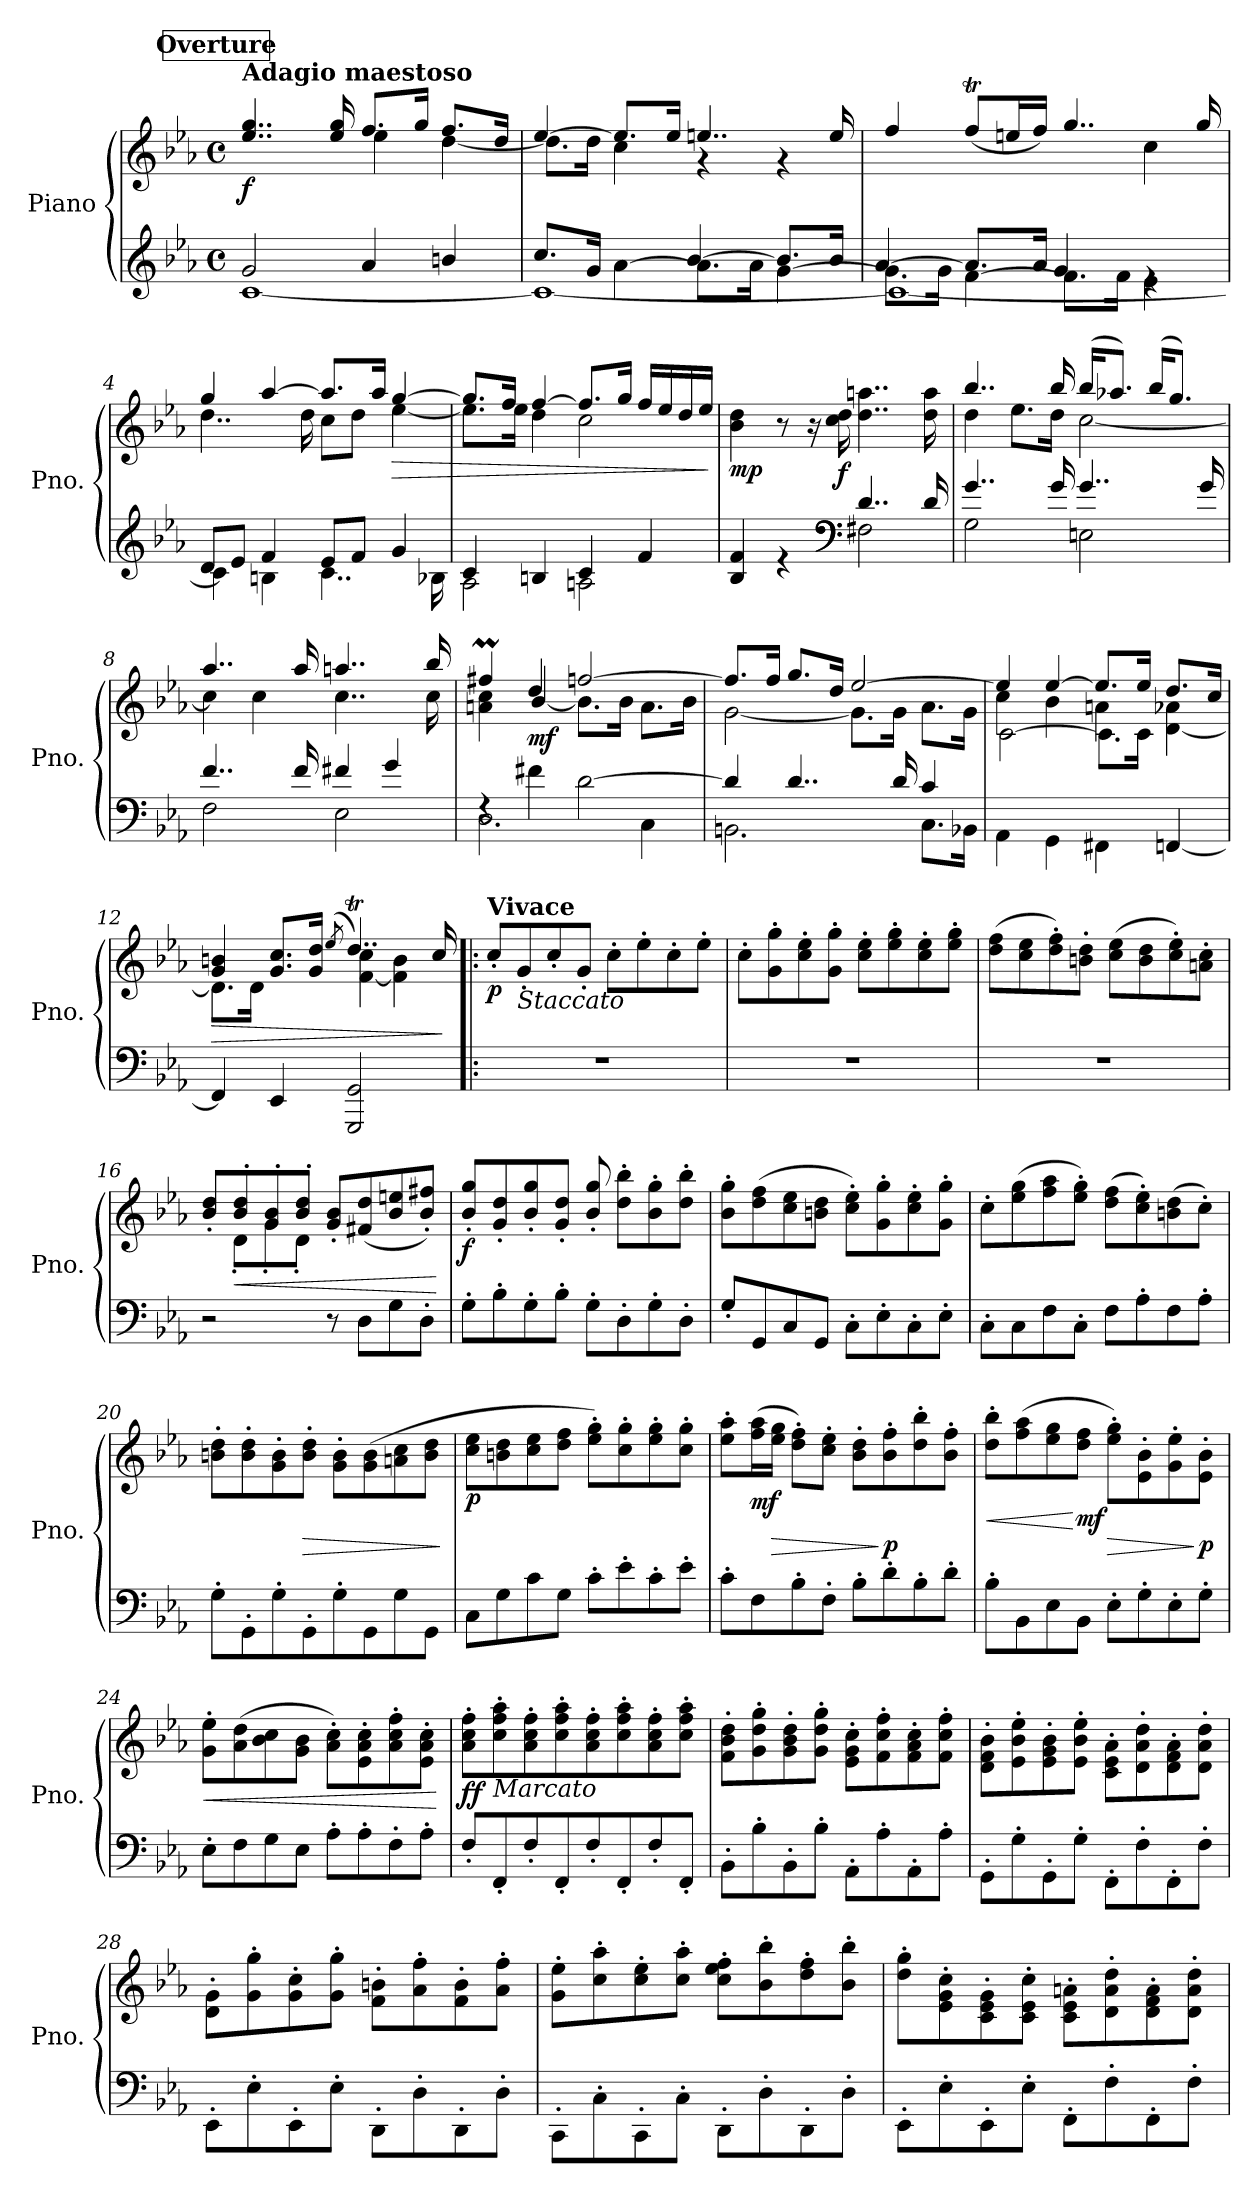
**kern	**kern	**dynam
*part1	*part1	*part1
*staff2	*staff1	*staff1/2
*I"Piano	*	*
*I'Pno.	*	*
*clefG2	*clefG2	*
*k[b-e-a-]	*k[b-e-a-]	*
*M4/4	*M4/4	*
*met(c)	*met(c)	*
!!LO:REH:place=s1:a:B:fs=14:t=Overture
=1	=1	=1
*^	*^	*
!	!	!LO:TX:a:B:t=Adagio maestoso	!	!
!	!	!	!	!LO:DY:b
2g/	[1c	4..ee-/ 4..gg/	2ryy	f
.	.	16ee-/ 16gg/	.	.
4a-/	.	8.ff/L	4ee-\	.
.	.	16gg/Jk	.	.
4bn/	.	8.ff/L	[4dd\	.
.	.	16dd/Jk	.	.
=2	=2	=2	=2	=2
*	*^	*	*	*
8.cc/L	1c_	2ryy	[4ee-/	8.dd\L]	.
16g/Jk	.	.	.	16dd\Jk	.
[4a-\	.	.	8.ee-/L]	4cc\	.
.	.	.	16ee-/Jk	.	.
8.a-\L]	.	[4b-/	4..een/	4r	.
16a-\Jk	.	.	.	.	.
[4g\	.	8.b-/L]	.	4r	.
.	.	16b-/Jk	16ee/	.	.
=3	=3	=3	=3	=3	=3
8.g\L]	1c_	[4a-/	4ff/	2.ryy	.
16g\Jk	.	.	.	.	.
[4f\	.	8.a-/L]	(>8ffT/L	.	.
.	.	.	16een/L	.	.
.	.	16a-/Jk	16ff/JJ)	.	.
8.f\L]	.	4g/	4..gg/	.	.
16f\Jk	.	.	.	.	.
4e-\	.	4re	.	4cc\	.
.	.	.	16gg/	.	.
*	*v	*v	*	*	*
!!LO:LB:g=z	!!
=4	=4	=4	=4	=4
8d/L	4c\]	4gg/	4..dd\	.
8e-/J	.	.	.	.
4f/	4Bn\	[4aa-/	.	.
.	.	.	16dd\	.
8e-/L	4..c\	8.aa-/L]	8cc\L	.
8f/J	.	.	8dd\J	.
.	.	16aa-/Jk	.	.
!	!	!	!	!LO:HP:b
4g/	.	[4gg/	[4ee-\	>
.	16B-X\	.	.	.
=5	=5	=5	=5	=5
4c/	2A-\	8.gg/L]	8.ee-\L]	.
.	.	16ff/Jk	16ee-\Jk	.
4Bn/	.	[4ff/	4dd\	.
4c/	2An\	8.ff/L]	2cc\	.
.	.	16gg/Jk	.	.
4f/	.	16ff/LL	.	.
.	.	16ee-/	.	.
.	.	16dd/	.	.
.	.	16ee-/JJ	.	.
*v	*v	*	*	*
*	*v	*v	*
.	.	]
=6	=6	=6
*^	*	*
!	!	!	!LO:DY:b
4B-/ 4f/	2ryy	4b-\ 4dd\	mp
4re	.	8r	.
.	.	16r	.
!	!	!	!LO:DY:b
.	.	16cc\ 16dd\	f
*clefF4	*	*	*
4..d/	2F#X\	4..dd\ 4..aan\	.
16d/	.	16dd\ 16aa\	.
!!LO:LB:g=z
=7	=7	=7	=7
*	*	*^	*
2G\	4..g/	4..bb-/	4dd\	.
.	.	.	8.ee-\L	.
.	16g/	16bb-/	16dd\Jk	.
2En\	4..g/	(>16bb-/KL	[2cc\	.
.	.	8.aa-X/J)	.	.
.	.	(>16bb-/KL	.	.
.	.	8.gg/J)	.	.
.	16g/	.	.	.
=8	=8	=8	=8	=8
4..f/	2F\	4..aa-/	4cc\]	.
.	.	.	4cc\	.
16f/	.	16aa-/	.	.
4f#X/	2E-\	4..aan/	4..cc\	.
4g/	.	.	.	.
.	.	16bb-/	16cc\	.
=9	=9	=9	=9	=9
4rF	2.D\	4ff#Xm/	4an\ 4cc\	.
!	!	!	!	!LO:DY:b
4f#X\	.	4dd/	[4b-/	mf
[2d\	.	[2ffn/	8.b-\L]	.
.	.	.	16b-\Jk	.
.	4C\	.	8.a\L	.
.	.	.	16b-\Jk	.
!!LO:LB:g=z	!!
=10	=10	=10	=10	=10
4d/]	2.BBn\	8.ff/L]	[2g\	.
.	.	16ff/Jk	.	.
4..d/	.	8.gg/L	.	.
.	.	16dd/Jk	.	.
.	.	[2ee-/	8.g\L]	.
16d/	.	.	16g\Jk	.
4c/	8.C\L	.	8.a-\L	.
.	16BB-X\Jk	.	16g\Jk	.
*v	*v	*	*	*
=11	=11	=11	=11
*	*	*^	*
4AA-\	4ee-/]	4cc\	[2c\	.
4GG\	[4ee-/	4b-\	.	.
4FF#X\	8.ee-/L]	4an\	8.c\L]	.
.	16ee-/Jk	.	16c\Jk	.
[4FFn/	8.dd/L	[4d\ 4a-X\	4ryy	.
.	16cc/Jk	.	.	.
*	*v	*v	*v	*
=12	=12	=12
!	!	!LO:HP:b
*	*^	*
4FF/]	4g/ 4bn/	8.d\L]	>
.	.	16d\Jk	.
4EE-/	8.g/ 8.cc/L	4ryy	.
.	16g/ 16dd/Jk	.	.
.	(>8qee-/	.	.
2GGG/ 2GG/	4..ddt/)	[4f\ 4cc\	.
.	.	4f\] 4b\	.
.	16cc/	.	.
*	*v	*v	*
.	.	]
!!LO:LB:g=z
=13!|:	=13!|:	=13!|:
!	!LO:TX:a:B:t=Vivace	!
!	!	!LO:DY:b
1r	8cc'/L	p
!	!LO:TX:b:i:t=Staccato	!
.	8g'/	.
.	8cc'/	.
.	8g'/J	.
.	8cc'\L	.
.	8ee-'\	.
.	8cc'\	.
.	8ee-'\J	.
=14	=14	=14
1r	8cc'\L	.
.	8g\' 8gg\'	.
.	8cc\' 8ee-\'	.
.	8g\' 8gg\'J	.
.	8cc\' 8ee-\'L	.
.	8ee-\' 8gg\'	.
.	8cc\' 8ee-\'	.
.	8ee-\' 8gg\'J	.
=15	=15	=15
1r	(>8dd\ 8ff\L	.
.	8cc\ 8ee-\	.
.	8dd\' 8ff\')	.
.	8bn\' 8dd\'J	.
.	(>8cc\ 8ee-\L	.
.	8b\ 8dd\	.
.	8cc\' 8ee-\')	.
.	8an\' 8cc\'J	.
=16	=16	=16
*	*^	*
2r	8b-/' 8dd/'L	8ryy	.
!	!	!	!LO:HP:b
.	8b-/' 8dd/'	8d'\L	<
.	8g/' 8b-/'	8g'\	.
.	8b-/' 8dd/'J	8d'\J	.
8r	8g/' 8b-/'L	2ryy	.
8D\L	(>8f#X/ 8dd/	.	.
8G\	8b-/ 8een/	.	.
8D'\J	8b-/' 8ff#X/'J)	.	.
*	*v	*v	*
.	.	[
=17	=17	=17
!	!	!LO:DY:b
8G'\L	8b-/' 8gg/'L	f
8B-'\	8g/' 8dd/'	.
8G'\	8b-/' 8gg/'	.
8B-'\J	8g/' 8dd/'J	.
8G'\L	8b-/' 8gg/'	.
8D'\	8dd\' 8bb-\'L	.
8G'\	8b-\' 8gg\'	.
8D'\J	8dd\' 8bb-\'J	.
!!LO:PB:g=z
=18	=18	=18
8G'/L	8b-\' 8gg\'L	.
8GG/	(>8dd\ 8ff\	.
8C/	8cc\ 8ee-\	.
8GG/J	8bn\ 8dd\J	.
8C'\L	8cc\' 8ee-\'L)	.
8E-'\	8g\' 8gg\'	.
8C'\	8cc\' 8ee-\'	.
8E-'\J	8g\' 8gg\'J	.
=19	=19	=19
8C'\L	8cc'\L	.
8C\	(>8ee-\ 8gg\	.
8F\	8ff\ 8aa-\	.
8C'\J	8ee-\' 8gg\'J)	.
8F\L	(>8dd\ 8ff\L	.
8A-'\	8cc\' 8ee-\')	.
8F\	(>8bn\ 8dd\	.
8A-'\J	8cc'\J)	.
=20	=20	=20
8G'\L	8bn\' 8dd\'L	.
8GG'\	8b\' 8dd\'	.
8G'\	8g\' 8b\'	.
!	!	!LO:HP:b
8GG'\	8b\' 8dd\'J	>
8G'\	8g\' 8b\'L	.
8GG\	(>8g\ 8b\	.
8G\	8an\ 8cc\	.
8GG\J	8b\ 8dd\J	.
.	.	]
=21	=21	=21
!	!	!LO:DY:b
8C\L	8cc\ 8ee-\L	p
8G\	8bn\ 8dd\	.
8c\	8cc\ 8ee-\	.
8G\J	8dd\ 8ff\J	.
8c'\L	8ee-\' 8gg\'L)	.
8e-'\	8cc\' 8gg\'	.
8c'\	8ee-\' 8gg\'	.
8e-'\J	8cc\' 8gg\'J	.
!!LO:LB:g=z
=22	=22	=22
8c'\L	8ee-\' 8aa-\'L	.
!	!	!LO:DY:b
8F\	(>16ff\ 16aa-\L	mf
!	!	!LO:HP:b
.	16ee-\ 16gg\JJ	>
8B-'\	8dd\' 8ff\'L)	.
8F'\J	8cc\' 8ee-\'J	.
8B-'\L	8b-\' 8dd\'L	.
!	!	!LO:DY:n=1:b
8d'\	8b-\' 8ff\'	] p
8B-'\	8dd\' 8bb-\'	.
8d'\J	8b-\' 8ff\'J	.
=23	=23	=23
!	!	!LO:HP:b
8B-'\L	8dd\' 8bb-\'L	<
8BB-\	(>8ff\ 8aa-\	.
8E-\	8ee-\ 8gg\	.
!	!	!LO:DY:n=1:b
8BB-\J	8dd\ 8ff\J	[ mf
!	!	!LO:HP:b
8E-'\L	8ee-\' 8gg\'L)	>
8G'\	8e-\' 8b-\'	.
8E-'\	8g\' 8ee-\'	.
!	!	!LO:DY:n=2:b
8G'\J	8e-\' 8b-\'J	] p
=24	=24	=24
!	!	!LO:HP:b
8E-'\L	8g\' 8ee-\'L	<
8F\	(>8a-\ 8dd\	.
8G\	8b-\ 8cc\	.
8E-\J	8g\ 8b-\J	.
8A-'\L	8a-\' 8cc\'L)	.
8A-'\	8e-\' 8a-\' 8cc\'	.
8F'\	8a-\' 8cc\' 8ff\'	.
8A-'\J	8e-\' 8a-\' 8cc\'J	.
.	.	[
=25	=25	=25
!	!	!LO:DY:b
8F'/L	8a-\' 8cc\' 8ff\'L	ff
!	!LO:TX:b:i:t=Marcato	!
8FF'/	8cc\' 8ff\' 8aa-\'	.
8F'/	8a-\' 8cc\' 8ff\'	.
8FF'/	8cc\' 8ff\' 8aa-\'	.
8F'/	8a-\' 8cc\' 8ff\'	.
8FF'/	8cc\' 8ff\' 8aa-\'	.
8F'/	8a-\' 8cc\' 8ff\'	.
8FF'/J	8cc\' 8ff\' 8aa-\'J	.
!!LO:LB:g=z
=26	=26	=26
8BB-'\L	8f\' 8b-\' 8dd\'L	.
8B-'\	8g\' 8dd\' 8gg\'	.
8BB-'\	8g\' 8b-\' 8dd\'	.
8B-'\J	8g\' 8dd\' 8gg\'J	.
8AA-'\L	8e-\' 8g\' 8cc\'L	.
8A-'\	8f\' 8cc\' 8ff\'	.
8AA-'\	8f\' 8a-\' 8cc\'	.
8A-'\J	8f\' 8cc\' 8ff\'J	.
=27	=27	=27
8GG'\L	8d\' 8f\' 8b-\'L	.
8G'\	8e-\' 8b-\' 8ee-\'	.
8GG'\	8e-\' 8g\' 8b-\'	.
8G'\J	8e-\' 8b-\' 8ee-\'J	.
8FF'\L	8c\' 8e-\' 8a-\'L	.
8F'\	8d\' 8a-\' 8dd\'	.
8FF'\	8d\' 8f\' 8a-\'	.
8F'\J	8d\' 8a-\' 8dd\'J	.
=28	=28	=28
8EE-'\L	8d\' 8g\'L	.
8E-'\	8g\' 8gg\'	.
8EE-'\	8g\' 8cc\'	.
8E-'\J	8g\' 8gg\'J	.
8DD'\L	8f\' 8bn\'L	.
8D'\	8a-\' 8ff\'	.
8DD'\	8f\' 8b\'	.
8D'\J	8a-\' 8ff\'J	.
=29	=29	=29
8CC'\L	8g\' 8ee-\'L	.
8C'\	8cc\' 8aa-\'	.
8CC'\	8cc\' 8ee-\'	.
8C'\J	8cc\' 8aa-\'J	.
8DD'\L	8cc\' 8ee-\' 8ff\'L	.
8D'\	8b-\' 8bb-\'	.
8DD'\	8dd\' 8ff\'	.
8D'\J	8b-\' 8bb-\'J	.
!!LO:LB:g=z
=30	=30	=30
8EE-'\L	8dd\' 8gg\'L	.
8E-'\	8e-\' 8g\' 8cc\'	.
8EE-'\	8c\' 8e-\' 8g\'	.
8E-'\J	8c\' 8e-\' 8cc\'J	.
8FF'\L	8c\' 8e-\' 8an\'L	.
8F'\	8d\' 8a\' 8dd\'	.
8FF'\	8d\' 8f\' 8a\'	.
8F'\J	8d\' 8a\' 8dd\'J	.
=	=	=
*-	*-	*-
